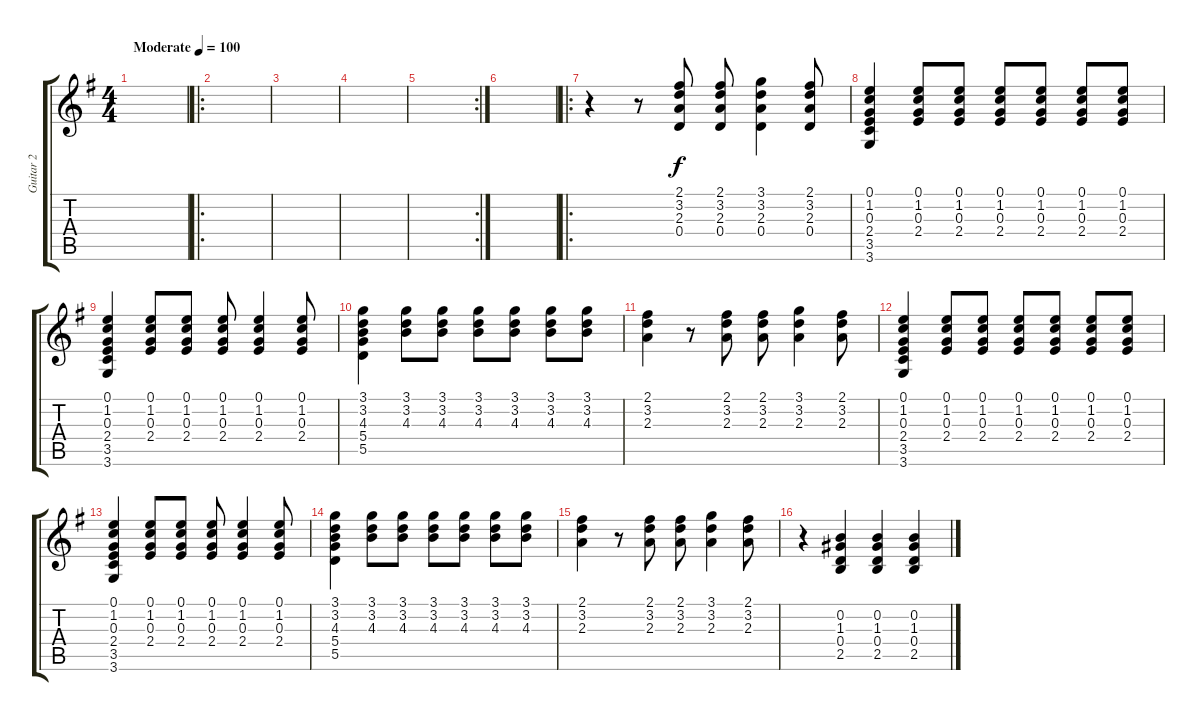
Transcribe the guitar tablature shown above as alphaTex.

\track ("Guitar 2" "Guitar 2") {instrument acousticguitarsteel}
\staff {score tabs}
\tuning (E4 B3 G3 D3 A2 E2) {hide}
\ts (4 4)
\tempo (100 "Moderate")
\clef g2
\ks g
|
\ro
|
|
|
\rc 2
|
|
\ro
r.4 r.8 (2.1 3.2 2.3 0.4).8 (2.1 3.2 2.3 0.4).8 (3.1 3.2 2.3 0.4).4 (2.1 3.2 2.3 0.4).8 |
(0.1 1.2 0.3 2.4 3.5 3.6).4 (0.1 1.2 0.3 2.4).8 (0.1 1.2 0.3 2.4).8 (0.1 1.2 0.3 2.4).8 (0.1 1.2 0.3 2.4).8 (0.1 1.2 0.3 2.4).8 (0.1 1.2 0.3 2.4).8 |
(0.1 1.2 0.3 2.4 3.5 3.6).4 (0.1 1.2 0.3 2.4).8 (0.1 1.2 0.3 2.4).8 (0.1 1.2 0.3 2.4).8 (0.1 1.2 0.3 2.4).4 (0.1 1.2 0.3 2.4).8 |
(3.1 3.2 4.3 5.4 5.5).4 (3.1 3.2 4.3).8 (3.1 3.2 4.3).8 (3.1 3.2 4.3).8 (3.1 3.2 4.3).8 (3.1 3.2 4.3).8 (3.1 3.2 4.3).8 |
(2.1 3.2 2.3).4 r.8 (2.1 3.2 2.3).8 (2.1 3.2 2.3).8 (3.1 3.2 2.3).4 (2.1 3.2 2.3).8 |
(0.1 1.2 0.3 2.4 3.5 3.6).4 (0.1 1.2 0.3 2.4).8 (0.1 1.2 0.3 2.4).8 (0.1 1.2 0.3 2.4).8 (0.1 1.2 0.3 2.4).8 (0.1 1.2 0.3 2.4).8 (0.1 1.2 0.3 2.4).8 |
(0.1 1.2 0.3 2.4 3.5 3.6).4 (0.1 1.2 0.3 2.4).8 (0.1 1.2 0.3 2.4).8 (0.1 1.2 0.3 2.4).8 (0.1 1.2 0.3 2.4).4 (0.1 1.2 0.3 2.4).8 |
(3.1 3.2 4.3 5.4 5.5).4 (3.1 3.2 4.3).8 (3.1 3.2 4.3).8 (3.1 3.2 4.3).8 (3.1 3.2 4.3).8 (3.1 3.2 4.3).8 (3.1 3.2 4.3).8 |
(2.1 3.2 2.3).4 r.8 (2.1 3.2 2.3).8 (2.1 3.2 2.3).8 (3.1 3.2 2.3).4 (2.1 3.2 2.3).8 |
r.4 (0.2 1.3 0.4 2.5).4 (0.2 1.3 0.4 2.5).4 (0.2 1.3 0.4 2.5).4
